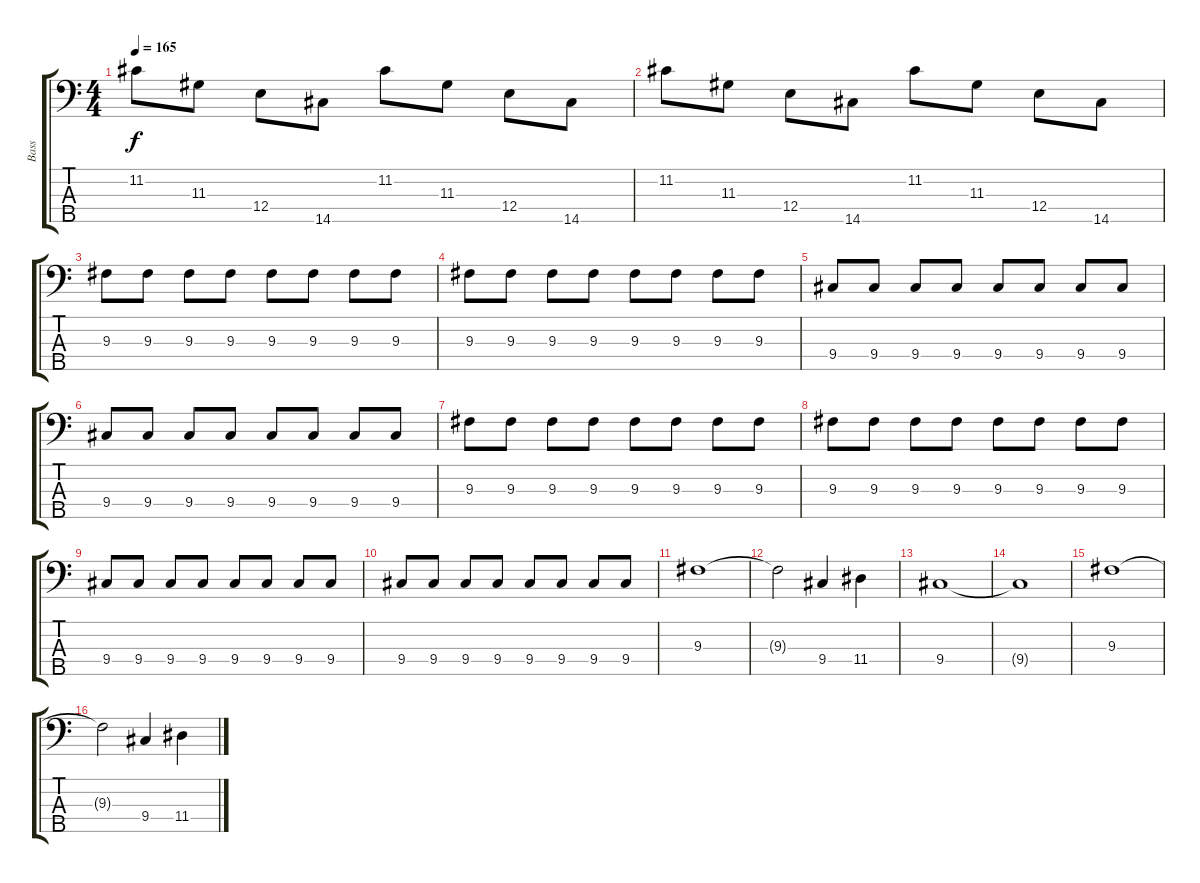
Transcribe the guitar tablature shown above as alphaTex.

\track ("Bass" "Bass") {instrument electricbassfinger}
\staff {score tabs}
\tuning (G2 D2 A1 E1 B0) {hide}
\ts (4 4)
\tempo 165
\clef f4
\ks c
11.2.8{dy f} 11.3.8 12.4.8 14.5.8 11.2.8 11.3.8 12.4.8 14.5.8 |
11.2.8 11.3.8 12.4.8 14.5.8 11.2.8 11.3.8 12.4.8 14.5.8 |
9.3.8 9.3.8 9.3.8 9.3.8 9.3.8 9.3.8 9.3.8 9.3.8 |
9.3.8 9.3.8 9.3.8 9.3.8 9.3.8 9.3.8 9.3.8 9.3.8 |
9.4.8 9.4.8 9.4.8 9.4.8 9.4.8 9.4.8 9.4.8 9.4.8 |
9.4.8 9.4.8 9.4.8 9.4.8 9.4.8 9.4.8 9.4.8 9.4.8 |
9.3.8 9.3.8 9.3.8 9.3.8 9.3.8 9.3.8 9.3.8 9.3.8 |
9.3.8 9.3.8 9.3.8 9.3.8 9.3.8 9.3.8 9.3.8 9.3.8 |
9.4.8 9.4.8 9.4.8 9.4.8 9.4.8 9.4.8 9.4.8 9.4.8 |
9.4.8 9.4.8 9.4.8 9.4.8 9.4.8 9.4.8 9.4.8 9.4.8 |
9.3.1 |
9.3{t}.2 9.4.4 11.4.4 |
9.4.1 |
9.4{t}.1 |
9.3.1 |
9.3{t}.2 9.4.4 11.4.4
